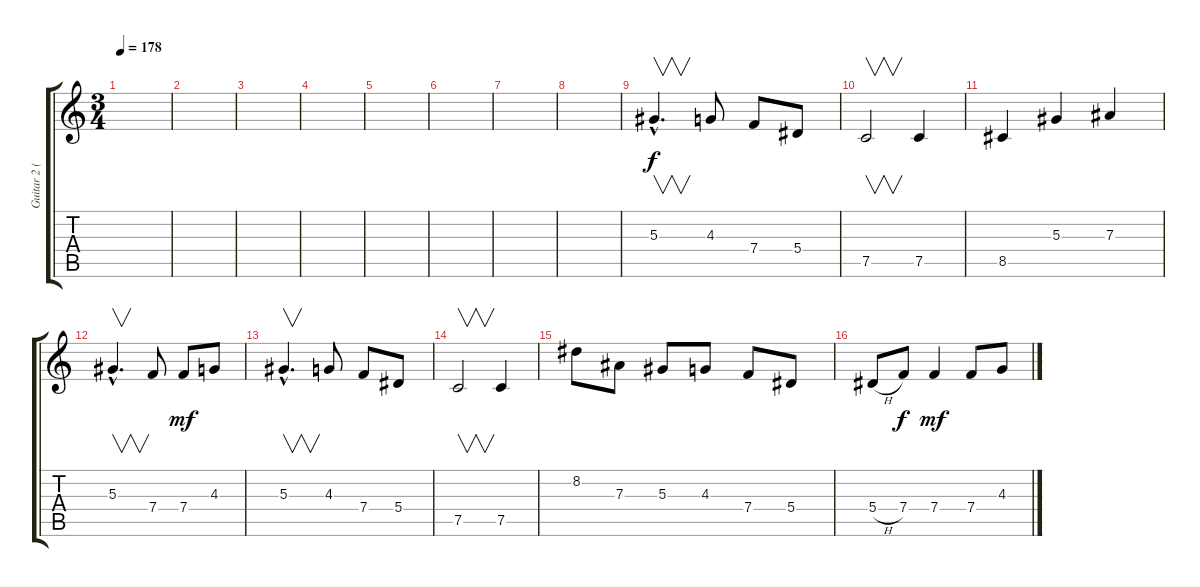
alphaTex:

\track ("Guitar 2 (Lead)" "Guitar 2 (") {instrument distortionguitar}
\staff {score tabs}
\tuning (C4 G3 Eb3 Bb2 F2 C2) {hide}
\ts (3 4)
\tempo 178
\clef g2
\ks c
|
|
|
|
|
|
|
|
5.3{hac}.4{v d} 4.3.8 7.4.8 5.4.8 |
7.5.2{v} 7.5.4 |
8.5.4 5.3.4 7.3.4 |
5.3{hac}.4{v d dy f} 7.4.8 7.4.8{dy mf} 4.3.8 |
5.3{hac}.4{v d} 4.3.8 7.4.8 5.4.8 |
7.5.2{v} 7.5.4 |
8.2.8 7.3.8 5.3.8 4.3.8 7.4.8 5.4.8 |
5.4{h}.8 7.4.8{dy f} 7.4.4{dy mf} 7.4.8 4.3.8
